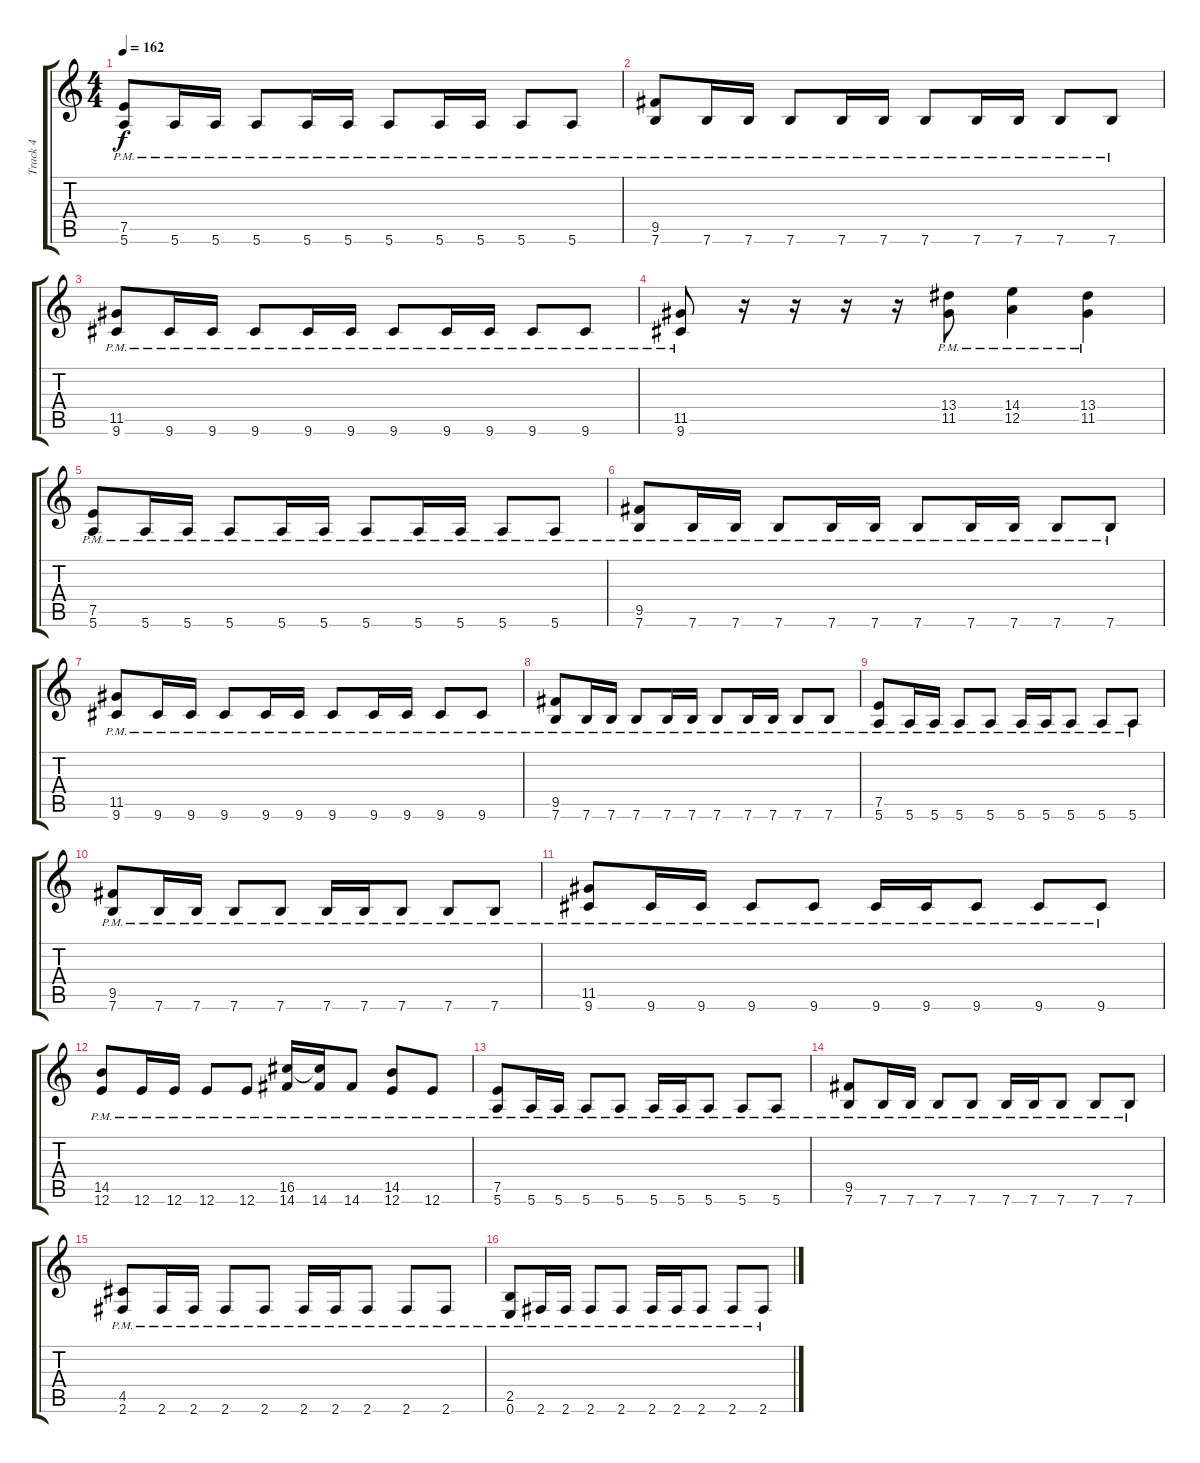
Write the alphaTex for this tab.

\track ("Track 4" "Track 4") {instrument distortionguitar}
\staff {score tabs}
\tuning (E4 B3 G3 D3 A2 E2) {hide}
\ts (4 4)
\tempo 162
\clef g2
\ks c
(7.5{pm} 5.6{pm}).8{dy f} 5.6{pm}.16 5.6{pm}.16 5.6{pm}.8 5.6{pm}.16 5.6{pm}.16 5.6{pm}.8 5.6{pm}.16 5.6{pm}.16 5.6{pm}.8 5.6{pm}.8 |
(9.5{pm} 7.6{pm}).8 7.6{pm}.16 7.6{pm}.16 7.6{pm}.8 7.6{pm}.16 7.6{pm}.16 7.6{pm}.8 7.6{pm}.16 7.6{pm}.16 7.6{pm}.8 7.6{pm}.8 |
(11.5{pm} 9.6{pm}).8 9.6{pm}.16 9.6{pm}.16 9.6{pm}.8 9.6{pm}.16 9.6{pm}.16 9.6{pm}.8 9.6{pm}.16 9.6{pm}.16 9.6{pm}.8 9.6{pm}.8 |
(11.5{pm} 9.6{pm}).8 r.16 r.16 r.16 r.16 (13.4{pm} 11.5{pm}).8 (14.4{pm} 12.5{pm}).4 (13.4{pm} 11.5{pm}).4 |
(7.5{pm} 5.6{pm}).8 5.6{pm}.16 5.6{pm}.16 5.6{pm}.8 5.6{pm}.16 5.6{pm}.16 5.6{pm}.8 5.6{pm}.16 5.6{pm}.16 5.6{pm}.8 5.6{pm}.8 |
(9.5{pm} 7.6{pm}).8 7.6{pm}.16 7.6{pm}.16 7.6{pm}.8 7.6{pm}.16 7.6{pm}.16 7.6{pm}.8 7.6{pm}.16 7.6{pm}.16 7.6{pm}.8 7.6{pm}.8 |
(11.5{pm} 9.6{pm}).8 9.6{pm}.16 9.6{pm}.16 9.6{pm}.8 9.6{pm}.16 9.6{pm}.16 9.6{pm}.8 9.6{pm}.16 9.6{pm}.16 9.6{pm}.8 9.6{pm}.8 |
(9.5{pm} 7.6{pm}).8 7.6{pm}.16 7.6{pm}.16 7.6{pm}.8 7.6{pm}.16 7.6{pm}.16 7.6{pm}.8 7.6{pm}.16 7.6{pm}.16 7.6{pm}.8 7.6{pm}.8 |
(7.5{pm} 5.6{pm}).8 5.6{pm}.16 5.6{pm}.16 5.6{pm}.8 5.6{pm}.8 5.6{pm}.16 5.6{pm}.16 5.6{pm}.8 5.6{pm}.8 5.6{pm}.8 |
(9.5{pm} 7.6{pm}).8 7.6{pm}.16 7.6{pm}.16 7.6{pm}.8 7.6{pm}.8 7.6{pm}.16 7.6{pm}.16 7.6{pm}.8 7.6{pm}.8 7.6{pm}.8 |
(11.5{pm} 9.6{pm}).8 9.6{pm}.16 9.6{pm}.16 9.6{pm}.8 9.6{pm}.8 9.6{pm}.16 9.6{pm}.16 9.6{pm}.8 9.6{pm}.8 9.6{pm}.8 |
(14.5{pm} 12.6{pm}).8 12.6{pm}.16 12.6{pm}.16 12.6{pm}.8 12.6{pm}.8 (16.5{pm} 14.6{pm}).16 (16.5{t} 14.6{pm}).16 14.6{pm}.8 (14.5{pm} 12.6{pm}).8 12.6{pm}.8 |
(7.5{pm} 5.6{pm}).8 5.6{pm}.16 5.6{pm}.16 5.6{pm}.8 5.6{pm}.8 5.6{pm}.16 5.6{pm}.16 5.6{pm}.8 5.6{pm}.8 5.6{pm}.8 |
(9.5{pm} 7.6{pm}).8 7.6{pm}.16 7.6{pm}.16 7.6{pm}.8 7.6{pm}.8 7.6{pm}.16 7.6{pm}.16 7.6{pm}.8 7.6{pm}.8 7.6{pm}.8 |
(4.5{pm} 2.6{pm}).8 2.6{pm}.16 2.6{pm}.16 2.6{pm}.8 2.6{pm}.8 2.6{pm}.16 2.6{pm}.16 2.6{pm}.8 2.6{pm}.8 2.6{pm}.8 |
(2.5{pm} 0.6{pm}).8 2.6{pm}.16 2.6{pm}.16 2.6{pm}.8 2.6{pm}.8 2.6{pm}.16 2.6{pm}.16 2.6{pm}.8 2.6{pm}.8 2.6{pm}.8
